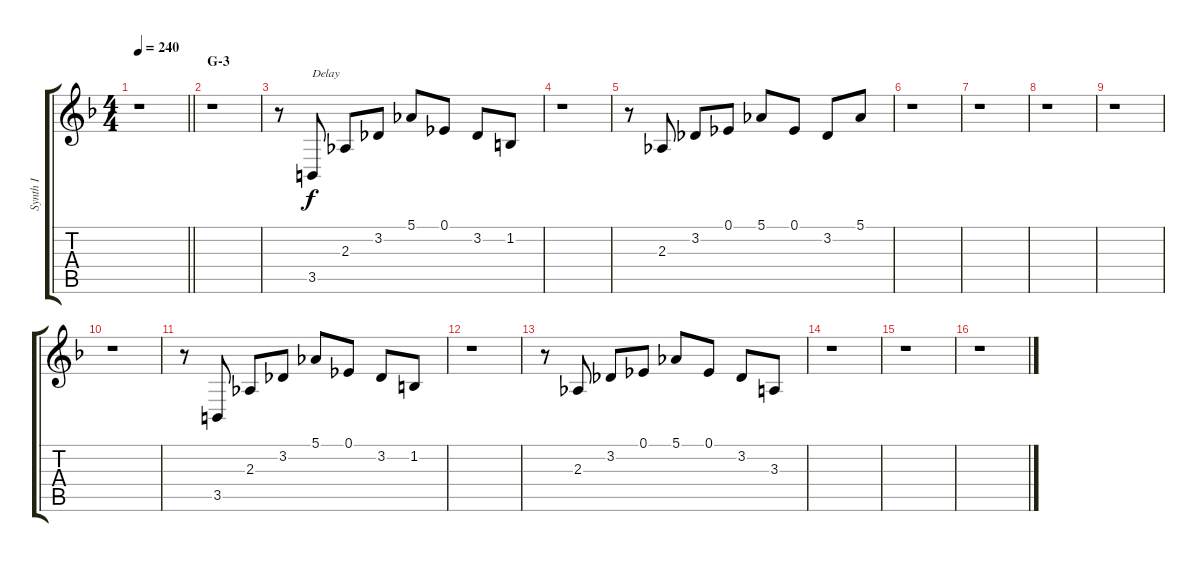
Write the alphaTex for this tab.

\track ("Synth I" "Synth I") {instrument lead6voice}
\staff {score tabs}
\tuning (Eb4 Bb3 Gb3 Db3 Ab2 Eb2) {hide}
\ts (4 4)
\tempo 240
\clef g2
\barLineRight lightlight
\ks f
r.1{dy f} |
\section ("" "G-3")
r.1 |
r.8 3.5.8{txt "Delay"} 2.3.8 3.2.8 5.1.8 0.1.8 3.2.8 1.2.8 |
r.1 |
r.8 2.3.8 3.2.8 0.1.8 5.1.8 0.1.8 3.2.8 5.1.8 |
r.1 |
r.1 |
r.1 |
r.1 |
r.1 |
r.8 3.5.8 2.3.8 3.2.8 5.1.8 0.1.8 3.2.8 1.2.8 |
r.1 |
r.8 2.3.8 3.2.8 0.1.8 5.1.8 0.1.8 3.2.8 3.3.8 |
r.1 |
r.1 |
r.1
